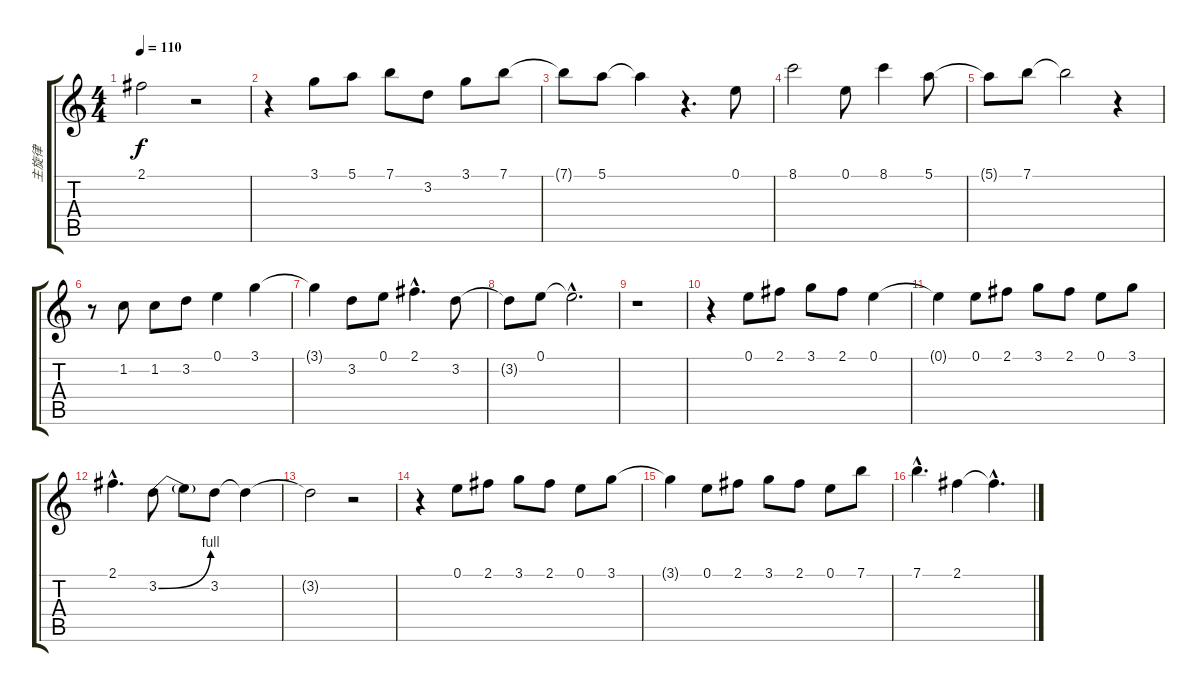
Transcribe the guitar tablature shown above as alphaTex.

\track ("主旋律" "主旋律") {instrument overdrivenguitar}
\staff {score tabs}
\tuning (E4 B3 G3 D3 A2 E2) {hide}
\ts (4 4)
\tempo 110
\clef g2
\ks c
2.1{t}.2{dy f} r.2 |
r.4 3.1.8 5.1.8 7.1.8 3.2.8 3.1.8 7.1.8 |
7.1{t}.8 5.1.8 5.1{t}.4 r.4{d} 0.1.8 |
8.1.2 0.1.8 8.1.4 5.1.8 |
5.1{t}.8 7.1.8 7.1{t}.2 r.4 |
r.8 1.2.8 1.2.8 3.2.8 0.1.4 3.1.4 |
3.1{t}.4 3.2.8 0.1.8 2.1{hac}.4{d} 3.2.8 |
3.2{t}.8 0.1.8 0.1{hac t}.2{d} |
r.1 |
r.4 0.1.8 2.1.8 3.1.8 2.1.8 0.1.4 |
0.1{t}.4 0.1.8 2.1.8 3.1.8 2.1.8 0.1.8 3.1.8 |
2.1{hac}.4{d} 3.2{be (bend 0 0 60 4)}.8 3.2{t}.8 3.2.8 3.2{t}.4 |
3.2{t}.2 r.2 |
r.4 0.1.8 2.1.8 3.1.8 2.1.8 0.1.8 3.1.8 |
3.1{t}.4 0.1.8 2.1.8 3.1.8 2.1.8 0.1.8 7.1.8 |
7.1{hac}.4{d} 2.1.4 2.1{hac t}.4{d}
